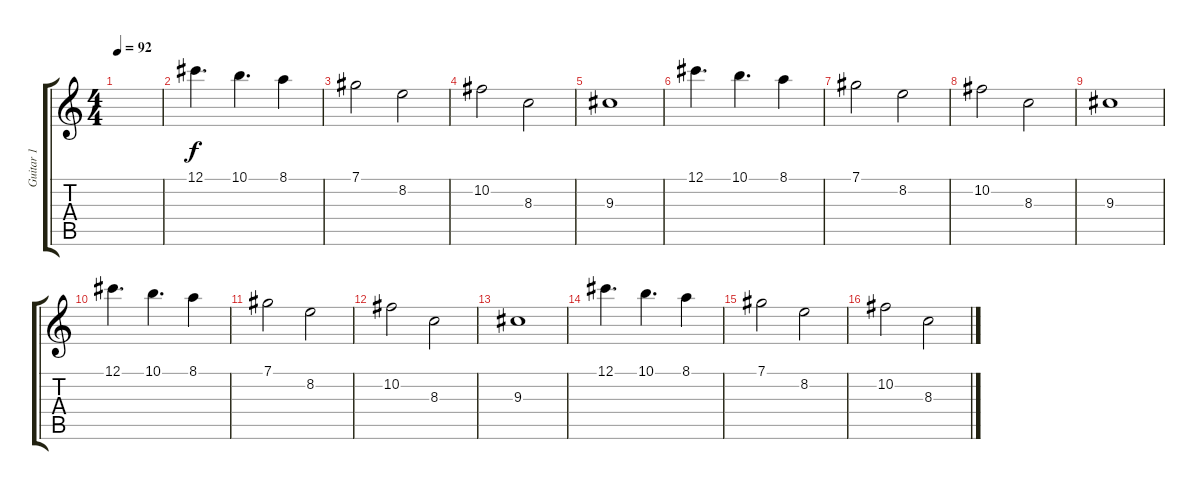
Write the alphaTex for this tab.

\track ("Guitar 1" "Guitar 1") {instrument distortionguitar}
\staff {score tabs}
\tuning (Db4 Ab3 E3 B2 Gb2 Db2) {hide}
\ts (4 4)
\tempo 92
\clef g2
\ks c
|
12.1.4{d} 10.1.4{d} 8.1.4 |
7.1.2 8.2.2 |
10.2.2 8.3.2 |
9.3.1 |
12.1.4{d} 10.1.4{d} 8.1.4 |
7.1.2 8.2.2 |
10.2.2 8.3.2 |
9.3.1 |
12.1.4{d} 10.1.4{d} 8.1.4 |
7.1.2 8.2.2 |
10.2.2 8.3.2 |
9.3.1 |
12.1.4{d} 10.1.4{d} 8.1.4 |
7.1.2 8.2.2 |
10.2.2 8.3.2
